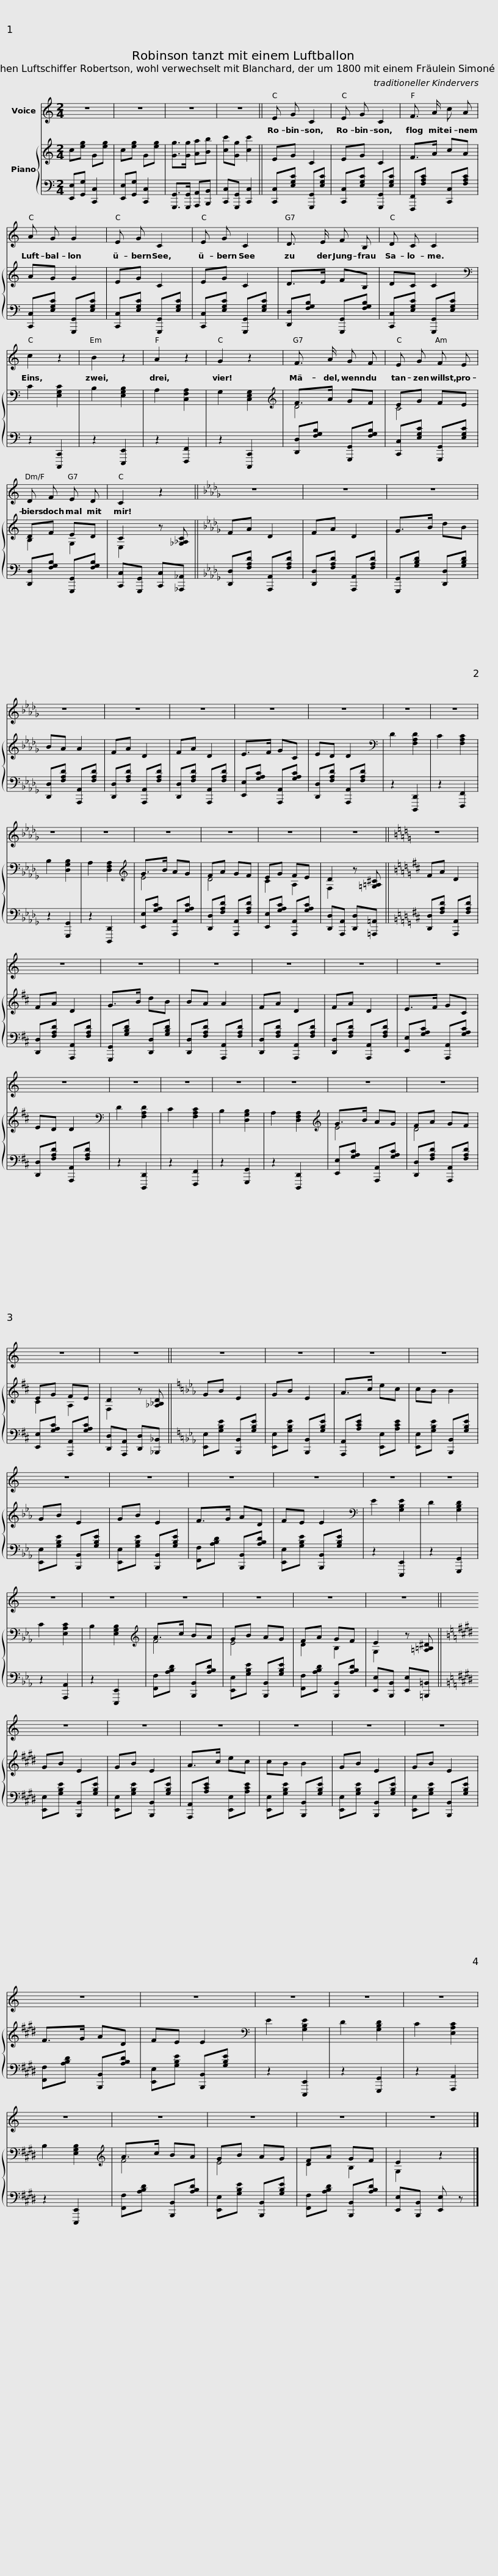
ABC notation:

X:1
%%score 1 { ( 2 4 ) | 3 }
L:1/8
M:2/4
I:linebreak $
K:C
V:1 treble
V:2 treble
V:4 treble
V:3 bass
V:1
 z4 | z4 | z4 | z4 || E G C2 | %5
 E G C2 | F3/2 A/ c A | A G G2 |$ E G C2 | E G C2 | %10
 D3/2 E/ F B, | D C C2 | c2 z2 | B2 z2 | A2 z2 | %15
 G2 z2 | F3/2 A/ G F |$ E G F E | D F E D | C2 z2 || %20
[K:Db] z4 | z4 | z4 | z4 | z4 |$ %25
 z4 | z4 | z4 | z4 | z4 | %30
 z4 | z4 | z4 | z4 | z4 |$ %35
 z4 ||[K:C] z4 | z4 | z4 | z4 | %40
 z4 | z4 | z4 |$ z4 | z4 | %45
 z4 | z4 | z4 | z4 | z4 | %50
 z4 | z4 ||$[K:C] z4 | z4 | z4 | %55
 z4 | z4 | z4 | z4 | z4 | %60
 z4 | z4 |$ z4 | z4 | z4 | %65
 z4 | z4 | z4 ||[K:C] z4 | z4 | %70
 z4 |$ z4 | z4 | z4 | z4 | %75
 z4 | z4 | z4 | z4 | z4 | %80
 z4 |$ z4 | z4 | z4 |] %84
V:2
 c[eg] G[eg] | c[eg] G[eg] | [Gg]>[Gg] [Aa][Bb] | [cc'][Gg] [cc']2 || EG C2 | %5
 EG C2 | F>A cA | AG G2 |$ EG C2 | EG C2 | %10
 D>E FB, | DC C2 |[K:bass] C2 [E,G,C]2 | B,2 [E,G,B,]2 | A,2 [C,F,A,]2 | %15
 G,2 [C,E,G,]2 |[K:treble] F>A GF |$ EG FE | DF ED | C2 z [_G,_A,C] || %20
[K:Db] FA D2 | FA D2 | G>B dB | BA A2 | FA D2 |$ %25
 FA D2 | E>F GC | ED D2 |[K:bass] D2 [F,A,D]2 | C2 [F,A,C]2 | %30
 B,2 [D,G,B,]2 | A,2 [D,F,A,]2 |[K:treble] G>B AG | FA GF | EG FE |$ %35
 D2 z [=G,=A,^C] ||[K:D] FA D2 | FA D2 | G>B dB | BA A2 | %40
 FA D2 | FA D2 | E>F GC |$ ED D2 |[K:bass] D2 [F,A,D]2 | %45
 C2 [F,A,C]2 | B,2 [D,G,B,]2 | A,2 [D,F,A,]2 |[K:treble] G>B AG | FA GF | %50
 EG FE | D2 z [_A,_B,D] ||$[K:Eb] GB E2 | GB E2 | A>c ec | %55
 cB B2 | GB E2 | GB E2 | F>G AD | FE E2 | %60
[K:bass] E2 [G,B,E]2 | D2 [G,B,D]2 |$ C2 [E,A,C]2 | B,2 [E,G,B,]2 |[K:treble] A>c BA | %65
 GB AG | FA GF | E2 z [=A,=B,^D] ||[K:E] GB E2 | GB E2 | %70
 A>c ec |$ cB B2 | GB E2 | GB E2 | F>G AD | %75
 FE E2 |[K:bass] E2 [G,B,E]2 | D2 [G,B,D]2 | C2 [E,A,C]2 | B,2 [E,G,B,]2 | %80
[K:treble] A>c BA |$ GB AG | FA GF | E2 z2 |] %84
V:3
 [E,,E,][G,,G,] [C,,C,]2 | [E,,E,][G,,G,] [C,,C,]2 | [G,,,G,,]>[G,,,G,,] [A,,,A,,][B,,,B,,] | [C,,C,][G,,,G,,] [C,,C,]2 || [C,,C,][E,G,C] [G,,,G,,][E,G,C] | %5
 [C,,C,][E,G,C] [G,,,G,,][E,G,C] | [F,,,F,,][F,A,C] [C,,C,][F,A,C] | [C,,C,][E,G,C] [G,,,G,,][E,G,C] |$ [C,,C,][E,G,C] [G,,,G,,][E,G,C] | [C,,C,][E,G,C] [G,,,G,,][E,G,C] | %10
 [D,,D,][F,G,B,] [G,,,G,,][F,G,B,] | [C,,C,][E,G,C] [G,,,G,,][E,G,C] | z2 [C,,,C,,]2 | z2 [E,,,E,,]2 | z2 [F,,,F,,]2 | %15
 z2 [C,,,C,,]2 | [D,,D,][F,G,B,] [G,,,G,,][F,G,B,] |$ [C,,C,][E,G,C] [G,,,G,,][E,G,C] | [D,,D,][F,G,B,] [G,,,G,,][F,G,B,] | [C,,C,][G,,,G,,] [C,,C,][_A,,,_A,,] || %20
[K:Db] [D,,D,][F,A,D] [A,,,A,,][F,A,D] | [D,,D,][F,A,D] [A,,,A,,][F,A,D] | [G,,,G,,][G,B,D] [D,,D,][G,B,D] | [D,,D,][F,A,D] [A,,,A,,][F,A,D] | [D,,D,][F,A,D] [A,,,A,,][F,A,D] |$ %25
 [D,,D,][F,A,D] [A,,,A,,][F,A,D] | [E,,E,][G,A,C] [A,,,A,,][G,A,C] | [D,,D,][F,A,D] [A,,,A,,][F,A,D] | z2 [D,,,D,,]2 | z2 [F,,,F,,]2 | %30
 z2 [G,,,G,,]2 | z2 [D,,,D,,]2 | [E,,E,][G,A,C] [A,,,A,,][G,A,C] | [D,,D,][F,A,D] [A,,,A,,][F,A,D] | [E,,E,][G,A,C] [A,,,A,,][G,A,C] |$ %35
 [D,,D,][A,,,A,,] [D,,D,][=A,,,=A,,] ||[K:D] [D,,D,][F,A,D] [A,,,A,,][F,A,D] | [D,,D,][F,A,D] [A,,,A,,][F,A,D] | [G,,,G,,][G,B,D] [D,,D,][G,B,D] | [D,,D,][F,A,D] [A,,,A,,][F,A,D] | %40
 [D,,D,][F,A,D] [A,,,A,,][F,A,D] | [D,,D,][F,A,D] [A,,,A,,][F,A,D] | [E,,E,][G,A,C] [A,,,A,,][G,A,C] |$ [D,,D,][F,A,D] [A,,,A,,][F,A,D] | z2 [D,,,D,,]2 | %45
 z2 [F,,,F,,]2 | z2 [G,,,G,,]2 | z2 [D,,,D,,]2 | [E,,E,][G,A,C] [A,,,A,,][G,A,C] | [D,,D,][F,A,D] [A,,,A,,][F,A,D] | %50
 [E,,E,][G,A,C] [A,,,A,,][G,A,C] | [D,,D,][A,,,A,,] [D,,D,][_B,,,_B,,] ||$[K:Eb] [E,,E,][G,B,E] [B,,,B,,][G,B,E] | [E,,E,][G,B,E] [B,,,B,,][G,B,E] | [A,,,A,,][A,CE] [E,,E,][A,CE] | %55
 [E,,E,][G,B,E] [B,,,B,,][G,B,E] | [E,,E,][G,B,E] [B,,,B,,][G,B,E] | [E,,E,][G,B,E] [B,,,B,,][G,B,E] | [F,,F,][A,B,D] [B,,,B,,][A,B,D] | [E,,E,][G,B,E] [B,,,B,,][G,B,E] | %60
 z2 [E,,,E,,]2 | z2 [G,,,G,,]2 |$ z2 [A,,,A,,]2 | z2 [E,,,E,,]2 | [F,,F,][A,B,D] [B,,,B,,][A,B,D] | %65
 [E,,E,][G,B,E] [B,,,B,,][G,B,E] | [F,,F,][A,B,D] [B,,,B,,][A,B,D] | [E,,E,][B,,,B,,] [E,,E,][=B,,,=B,,] ||[K:E] [E,,E,][G,B,E] [B,,,B,,][G,B,E] | [E,,E,][G,B,E] [B,,,B,,][G,B,E] | %70
 [A,,,A,,][A,CE] [E,,E,][A,CE] |$ [E,,E,][G,B,E] [B,,,B,,][G,B,E] | [E,,E,][G,B,E] [B,,,B,,][G,B,E] | [E,,E,][G,B,E] [B,,,B,,][G,B,E] | [F,,F,][A,B,D] [B,,,B,,][A,B,D] | %75
 [E,,E,][G,B,E] [B,,,B,,][G,B,E] | z2 [E,,,E,,]2 | z2 [G,,,G,,]2 | z2 [A,,,A,,]2 | z2 [E,,,E,,]2 | %80
 [F,,F,][A,B,D] [B,,,B,,][A,B,D] |$ [E,,E,][G,B,E] [B,,,B,,][G,B,E] | [F,,F,][A,B,D] [B,,,B,,][A,B,D] | [E,,E,][B,,,B,,] [E,,E,] z |] %84
V:4
 x4 | x4 | x4 | x4 || x4 | %5
 x4 | x4 | x4 |$ x4 | x4 | %10
 x4 | x4 |[K:bass] x4 | x4 | x4 | %15
 x4 |[K:treble] D4 |$ C4 | B,2 G,2 | E,2 x2 || %20
[K:Db] x4 | x4 | x4 | x4 | x4 |$ %25
 x4 | x4 | x4 |[K:bass] x4 | x4 | %30
 x4 | x4 |[K:treble] E4 | D4 | C2 A,2 |$ %35
 F,2 x2 ||[K:D] x4 | x4 | x4 | x4 | %40
 x4 | x4 | x4 |$ x4 |[K:bass] x4 | %45
 x4 | x4 | x4 |[K:treble] E4 | D4 | %50
 C2 A,2 | F,2 x2 ||$[K:Eb] x4 | x4 | x4 | %55
 x4 | x4 | x4 | x4 | x4 | %60
[K:bass] x4 | x4 |$ x4 | x4 |[K:treble] F4 | %65
 E4 | D2 B,2 | G,2 x2 ||[K:E] x4 | x4 | %70
 x4 |$ x4 | x4 | x4 | x4 | %75
 x4 |[K:bass] x4 | x4 | x4 | x4 | %80
[K:treble] F4 |$ E4 | D2 B,2 | G,2 x2 |] %84
